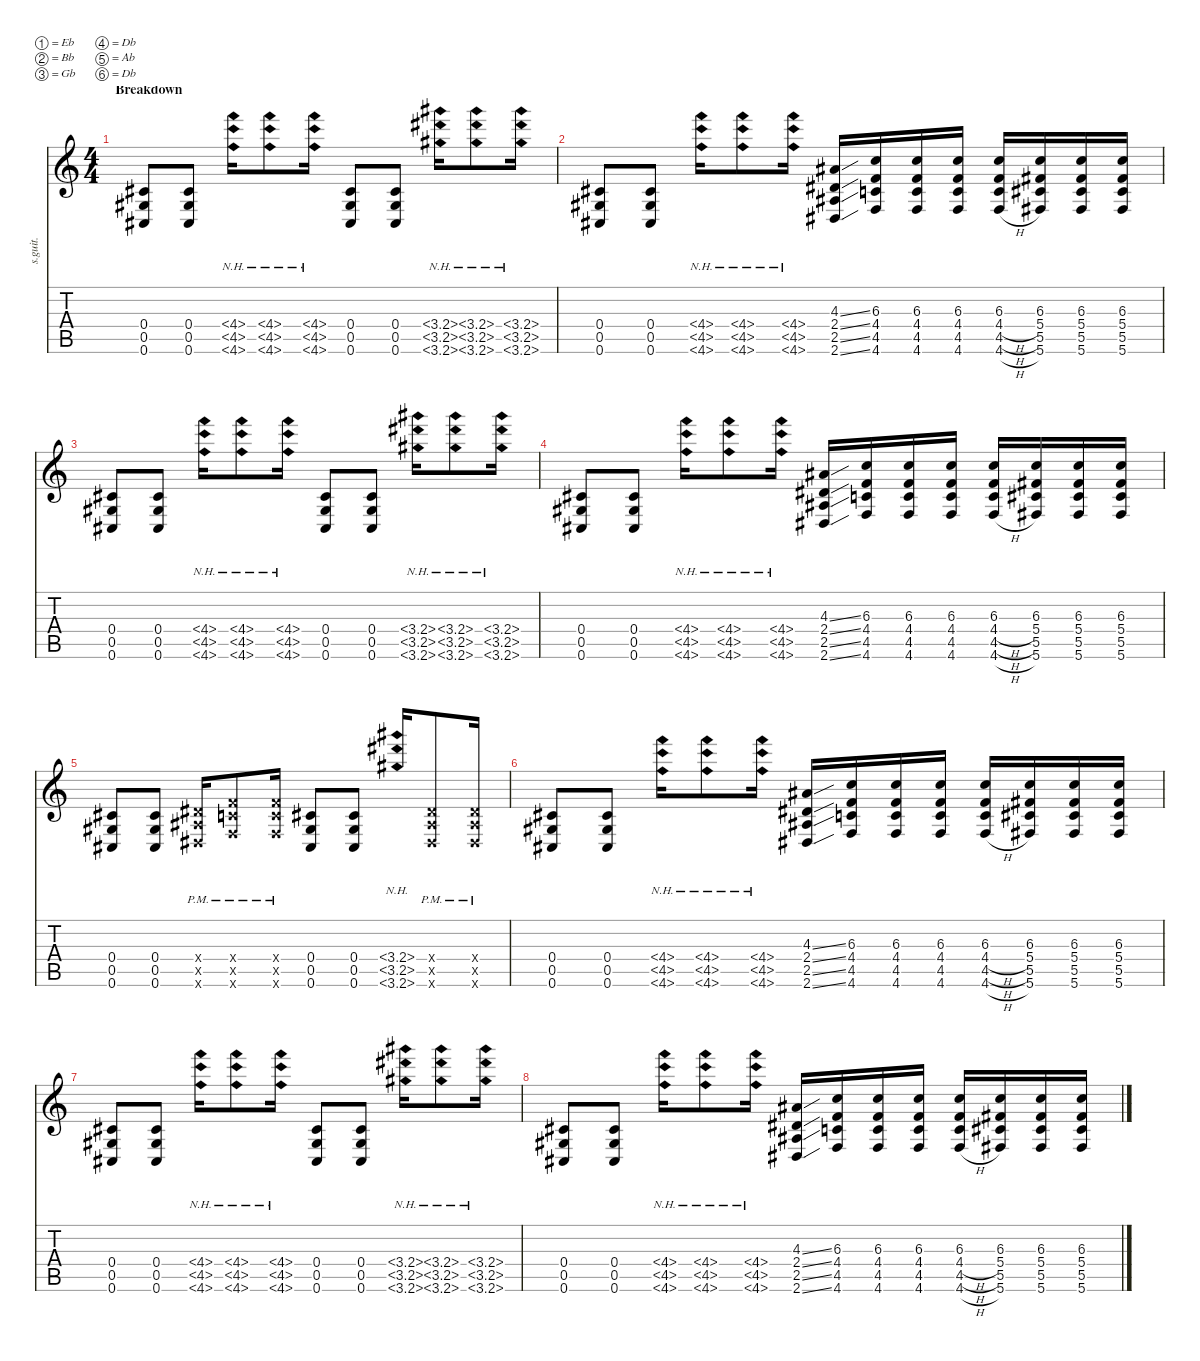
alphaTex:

\defaultSystemsLayout 4
\hideDynamics
\bracketExtendMode nobrackets
\track ("Right Track - Stephen Carpenter" "s.guit.") {instrument distortionguitar}
\staff {score tabs}
\tuning (Eb4 Bb3 Gb3 Db3 Ab2 Db2)
\ts (4 4)
\section ("" "Breakdown")
\tempo (93 hide)
\clef g2
\ks c
(0.4{acc #} 0.5{acc #} 0.6{acc #}).8{lyrics (0 "") lyrics (1 "") lyrics (2 "") lyrics (3 "") lyrics (4 "") dy fff} (0.4{acc #} 0.5{acc #} 0.6{acc #}).8{lyrics (0 "") lyrics (1 "") lyrics (2 "") lyrics (3 "") lyrics (4 "")} (4.4{nh} 4.5{nh} 4.6{nh}).16{lyrics (0 "") lyrics (1 "") lyrics (2 "") lyrics (3 "") lyrics (4 "")} (4.4{nh} 4.5{nh} 4.6{nh}).8{lyrics (0 "") lyrics (1 "") lyrics (2 "") lyrics (3 "") lyrics (4 "")} (4.4{nh} 4.5{nh} 4.6{nh}).16{lyrics (0 "") lyrics (1 "") lyrics (2 "") lyrics (3 "") lyrics (4 "")} (0.4{acc #} 0.5{acc #} 0.6{acc #}).8{lyrics (0 "") lyrics (1 "") lyrics (2 "") lyrics (3 "") lyrics (4 "")} (0.4{acc #} 0.5{acc #} 0.6{acc #}).8{lyrics (0 "") lyrics (1 "") lyrics (2 "") lyrics (3 "") lyrics (4 "")} (3.4{nh} 3.5{nh} 3.6{nh}).16{lyrics (0 "") lyrics (1 "") lyrics (2 "") lyrics (3 "") lyrics (4 "")} (3.4{nh} 3.5{nh} 3.6{nh}).8{lyrics (0 "") lyrics (1 "") lyrics (2 "") lyrics (3 "") lyrics (4 "")} (3.4{nh} 3.5{nh} 3.6{nh}).16{lyrics (0 "") lyrics (1 "") lyrics (2 "") lyrics (3 "") lyrics (4 "")} |
(0.4{acc #} 0.5{acc #} 0.6{acc #}).8{lyrics (0 "") lyrics (1 "") lyrics (2 "") lyrics (3 "") lyrics (4 "")} (0.4{acc #} 0.5{acc #} 0.6{acc #}).8{lyrics (0 "") lyrics (1 "") lyrics (2 "") lyrics (3 "") lyrics (4 "")} (4.4{nh} 4.5{nh} 4.6{nh}).16{lyrics (0 "") lyrics (1 "") lyrics (2 "") lyrics (3 "") lyrics (4 "")} (4.4{nh} 4.5{nh} 4.6{nh}).8{lyrics (0 "") lyrics (1 "") lyrics (2 "") lyrics (3 "") lyrics (4 "")} (4.4{nh} 4.5{nh} 4.6{nh}).16{lyrics (0 "") lyrics (1 "") lyrics (2 "") lyrics (3 "") lyrics (4 "")} (4.3{ss acc #} 2.4{ss acc #} 2.5{ss acc #} 2.6{ss acc #}).16{lyrics (0 "") lyrics (1 "") lyrics (2 "") lyrics (3 "") lyrics (4 "")} (6.3 4.4 4.5 4.6).16{lyrics (0 "") lyrics (1 "") lyrics (2 "") lyrics (3 "") lyrics (4 "")} (6.3 4.4 4.5 4.6).16{lyrics (0 "") lyrics (1 "") lyrics (2 "") lyrics (3 "") lyrics (4 "")} (6.3 4.4 4.5 4.6).16{lyrics (0 "") lyrics (1 "") lyrics (2 "") lyrics (3 "") lyrics (4 "")} (6.3 4.4{h} 4.5{h} 4.6{h}).16{lyrics (0 "") lyrics (1 "") lyrics (2 "") lyrics (3 "") lyrics (4 "")} (6.3 5.4{acc #} 5.5{acc #} 5.6{acc #}).16{lyrics (0 "") lyrics (1 "") lyrics (2 "") lyrics (3 "") lyrics (4 "")} (6.3 5.4{acc #} 5.5{acc #} 5.6{acc #}).16{lyrics (0 "") lyrics (1 "") lyrics (2 "") lyrics (3 "") lyrics (4 "")} (6.3 5.4{acc #} 5.5{acc #} 5.6{acc #}).16{lyrics (0 "") lyrics (1 "") lyrics (2 "") lyrics (3 "") lyrics (4 "")} |
(0.4{acc #} 0.5{acc #} 0.6{acc #}).8{lyrics (0 "") lyrics (1 "") lyrics (2 "") lyrics (3 "") lyrics (4 "")} (0.4{acc #} 0.5{acc #} 0.6{acc #}).8{lyrics (0 "") lyrics (1 "") lyrics (2 "") lyrics (3 "") lyrics (4 "")} (4.4{nh} 4.5{nh} 4.6{nh}).16{lyrics (0 "") lyrics (1 "") lyrics (2 "") lyrics (3 "") lyrics (4 "")} (4.4{nh} 4.5{nh} 4.6{nh}).8{lyrics (0 "") lyrics (1 "") lyrics (2 "") lyrics (3 "") lyrics (4 "")} (4.4{nh} 4.5{nh} 4.6{nh}).16{lyrics (0 "") lyrics (1 "") lyrics (2 "") lyrics (3 "") lyrics (4 "")} (0.4{acc #} 0.5{acc #} 0.6{acc #}).8{lyrics (0 "") lyrics (1 "") lyrics (2 "") lyrics (3 "") lyrics (4 "")} (0.4{acc #} 0.5{acc #} 0.6{acc #}).8{lyrics (0 "") lyrics (1 "") lyrics (2 "") lyrics (3 "") lyrics (4 "")} (3.4{nh} 3.5{nh} 3.6{nh}).16{lyrics (0 "") lyrics (1 "") lyrics (2 "") lyrics (3 "") lyrics (4 "")} (3.4{nh} 3.5{nh} 3.6{nh}).8{lyrics (0 "") lyrics (1 "") lyrics (2 "") lyrics (3 "") lyrics (4 "")} (3.4{nh} 3.5{nh} 3.6{nh}).16{lyrics (0 "") lyrics (1 "") lyrics (2 "") lyrics (3 "") lyrics (4 "")} |
(0.4{acc #} 0.5{acc #} 0.6{acc #}).8{lyrics (0 "") lyrics (1 "") lyrics (2 "") lyrics (3 "") lyrics (4 "")} (0.4{acc #} 0.5{acc #} 0.6{acc #}).8{lyrics (0 "") lyrics (1 "") lyrics (2 "") lyrics (3 "") lyrics (4 "")} (4.4{nh} 4.5{nh} 4.6{nh}).16{lyrics (0 "") lyrics (1 "") lyrics (2 "") lyrics (3 "") lyrics (4 "")} (4.4{nh} 4.5{nh} 4.6{nh}).8{lyrics (0 "") lyrics (1 "") lyrics (2 "") lyrics (3 "") lyrics (4 "")} (4.4{nh} 4.5{nh} 4.6{nh}).16{lyrics (0 "") lyrics (1 "") lyrics (2 "") lyrics (3 "") lyrics (4 "")} (4.3{ss acc #} 2.4{ss acc #} 2.5{ss acc #} 2.6{ss acc #}).16{lyrics (0 "") lyrics (1 "") lyrics (2 "") lyrics (3 "") lyrics (4 "")} (6.3 4.4 4.5 4.6).16{lyrics (0 "") lyrics (1 "") lyrics (2 "") lyrics (3 "") lyrics (4 "")} (6.3 4.4 4.5 4.6).16{lyrics (0 "") lyrics (1 "") lyrics (2 "") lyrics (3 "") lyrics (4 "")} (6.3 4.4 4.5 4.6).16{lyrics (0 "") lyrics (1 "") lyrics (2 "") lyrics (3 "") lyrics (4 "")} (6.3 4.4{h} 4.5{h} 4.6{h}).16{lyrics (0 "") lyrics (1 "") lyrics (2 "") lyrics (3 "") lyrics (4 "")} (6.3 5.4{acc #} 5.5{acc #} 5.6{acc #}).16{lyrics (0 "") lyrics (1 "") lyrics (2 "") lyrics (3 "") lyrics (4 "")} (6.3 5.4{acc #} 5.5{acc #} 5.6{acc #}).16{lyrics (0 "") lyrics (1 "") lyrics (2 "") lyrics (3 "") lyrics (4 "")} (6.3 5.4{acc #} 5.5{acc #} 5.6{acc #}).16{lyrics (0 "") lyrics (1 "") lyrics (2 "") lyrics (3 "") lyrics (4 "")} |
(0.4{acc #} 0.5{acc #} 0.6{acc #}).8{lyrics (0 "") lyrics (1 "") lyrics (2 "") lyrics (3 "") lyrics (4 "")} (0.4{acc #} 0.5{acc #} 0.6{acc #}).8{lyrics (0 "") lyrics (1 "") lyrics (2 "") lyrics (3 "") lyrics (4 "")} (2.4{pm x acc #} 2.5{pm x acc #} 2.6{pm x acc #}).16{lyrics (0 "") lyrics (1 "") lyrics (2 "") lyrics (3 "") lyrics (4 "")} (4.4{pm x} 4.5{pm x} 4.6{pm x}).8{lyrics (0 "") lyrics (1 "") lyrics (2 "") lyrics (3 "") lyrics (4 "")} (4.4{pm x} 4.5{pm x} 4.6{pm x}).16{lyrics (0 "") lyrics (1 "") lyrics (2 "") lyrics (3 "") lyrics (4 "")} (0.4{acc #} 0.5{acc #} 0.6{acc #}).8{lyrics (0 "") lyrics (1 "") lyrics (2 "") lyrics (3 "") lyrics (4 "")} (0.4{acc #} 0.5{acc #} 0.6{acc #}).8{lyrics (0 "") lyrics (1 "") lyrics (2 "") lyrics (3 "") lyrics (4 "")} (3.4{nh} 3.5{nh} 3.6{nh}).16{lyrics (0 "") lyrics (1 "") lyrics (2 "") lyrics (3 "") lyrics (4 "")} (2.4{pm x acc #} 2.5{pm x acc #} 2.6{pm x acc #}).8{lyrics (0 "") lyrics (1 "") lyrics (2 "") lyrics (3 "") lyrics (4 "")} (2.4{pm x acc #} 2.5{pm x acc #} 2.6{pm x acc #}).16{lyrics (0 "") lyrics (1 "") lyrics (2 "") lyrics (3 "") lyrics (4 "")} |
(0.4{acc #} 0.5{acc #} 0.6{acc #}).8{lyrics (0 "") lyrics (1 "") lyrics (2 "") lyrics (3 "") lyrics (4 "")} (0.4{acc #} 0.5{acc #} 0.6{acc #}).8{lyrics (0 "") lyrics (1 "") lyrics (2 "") lyrics (3 "") lyrics (4 "")} (4.4{nh} 4.5{nh} 4.6{nh}).16{lyrics (0 "") lyrics (1 "") lyrics (2 "") lyrics (3 "") lyrics (4 "")} (4.4{nh} 4.5{nh} 4.6{nh}).8{lyrics (0 "") lyrics (1 "") lyrics (2 "") lyrics (3 "") lyrics (4 "")} (4.4{nh} 4.5{nh} 4.6{nh}).16{lyrics (0 "") lyrics (1 "") lyrics (2 "") lyrics (3 "") lyrics (4 "")} (4.3{ss acc #} 2.4{ss acc #} 2.5{ss acc #} 2.6{ss acc #}).16{lyrics (0 "") lyrics (1 "") lyrics (2 "") lyrics (3 "") lyrics (4 "")} (6.3 4.4 4.5 4.6).16{lyrics (0 "") lyrics (1 "") lyrics (2 "") lyrics (3 "") lyrics (4 "")} (6.3 4.4 4.5 4.6).16{lyrics (0 "") lyrics (1 "") lyrics (2 "") lyrics (3 "") lyrics (4 "")} (6.3 4.4 4.5 4.6).16{lyrics (0 "") lyrics (1 "") lyrics (2 "") lyrics (3 "") lyrics (4 "")} (6.3 4.4{h} 4.5{h} 4.6{h}).16{lyrics (0 "") lyrics (1 "") lyrics (2 "") lyrics (3 "") lyrics (4 "")} (6.3 5.4{acc #} 5.5{acc #} 5.6{acc #}).16{lyrics (0 "") lyrics (1 "") lyrics (2 "") lyrics (3 "") lyrics (4 "")} (6.3 5.4{acc #} 5.5{acc #} 5.6{acc #}).16{lyrics (0 "") lyrics (1 "") lyrics (2 "") lyrics (3 "") lyrics (4 "")} (6.3 5.4{acc #} 5.5{acc #} 5.6{acc #}).16{lyrics (0 "") lyrics (1 "") lyrics (2 "") lyrics (3 "") lyrics (4 "")} |
(0.4{acc #} 0.5{acc #} 0.6{acc #}).8{lyrics (0 "") lyrics (1 "") lyrics (2 "") lyrics (3 "") lyrics (4 "")} (0.4{acc #} 0.5{acc #} 0.6{acc #}).8{lyrics (0 "") lyrics (1 "") lyrics (2 "") lyrics (3 "") lyrics (4 "")} (4.4{nh} 4.5{nh} 4.6{nh}).16{lyrics (0 "") lyrics (1 "") lyrics (2 "") lyrics (3 "") lyrics (4 "")} (4.4{nh} 4.5{nh} 4.6{nh}).8{lyrics (0 "") lyrics (1 "") lyrics (2 "") lyrics (3 "") lyrics (4 "")} (4.4{nh} 4.5{nh} 4.6{nh}).16{lyrics (0 "") lyrics (1 "") lyrics (2 "") lyrics (3 "") lyrics (4 "")} (0.4{acc #} 0.5{acc #} 0.6{acc #}).8{lyrics (0 "") lyrics (1 "") lyrics (2 "") lyrics (3 "") lyrics (4 "")} (0.4{acc #} 0.5{acc #} 0.6{acc #}).8{lyrics (0 "") lyrics (1 "") lyrics (2 "") lyrics (3 "") lyrics (4 "")} (3.4{nh} 3.5{nh} 3.6{nh}).16{lyrics (0 "") lyrics (1 "") lyrics (2 "") lyrics (3 "") lyrics (4 "")} (3.4{nh} 3.5{nh} 3.6{nh}).8{lyrics (0 "") lyrics (1 "") lyrics (2 "") lyrics (3 "") lyrics (4 "")} (3.4{nh} 3.5{nh} 3.6{nh}).16{lyrics (0 "") lyrics (1 "") lyrics (2 "") lyrics (3 "") lyrics (4 "")} |
(0.4{acc #} 0.5{acc #} 0.6{acc #}).8{lyrics (0 "") lyrics (1 "") lyrics (2 "") lyrics (3 "") lyrics (4 "")} (0.4{acc #} 0.5{acc #} 0.6{acc #}).8{lyrics (0 "") lyrics (1 "") lyrics (2 "") lyrics (3 "") lyrics (4 "")} (4.4{nh} 4.5{nh} 4.6{nh}).16{lyrics (0 "") lyrics (1 "") lyrics (2 "") lyrics (3 "") lyrics (4 "")} (4.4{nh} 4.5{nh} 4.6{nh}).8{lyrics (0 "") lyrics (1 "") lyrics (2 "") lyrics (3 "") lyrics (4 "")} (4.4{nh} 4.5{nh} 4.6{nh}).16{lyrics (0 "") lyrics (1 "") lyrics (2 "") lyrics (3 "") lyrics (4 "")} (4.3{ss acc #} 2.4{ss acc #} 2.5{ss acc #} 2.6{ss acc #}).16{lyrics (0 "") lyrics (1 "") lyrics (2 "") lyrics (3 "") lyrics (4 "")} (6.3 4.4 4.5 4.6).16{lyrics (0 "") lyrics (1 "") lyrics (2 "") lyrics (3 "") lyrics (4 "")} (6.3 4.4 4.5 4.6).16{lyrics (0 "") lyrics (1 "") lyrics (2 "") lyrics (3 "") lyrics (4 "")} (6.3 4.4 4.5 4.6).16{lyrics (0 "") lyrics (1 "") lyrics (2 "") lyrics (3 "") lyrics (4 "")} (6.3 4.4{h} 4.5{h} 4.6{h}).16{lyrics (0 "") lyrics (1 "") lyrics (2 "") lyrics (3 "") lyrics (4 "")} (6.3 5.4{acc #} 5.5{acc #} 5.6{acc #}).16{lyrics (0 "") lyrics (1 "") lyrics (2 "") lyrics (3 "") lyrics (4 "")} (6.3 5.4{acc #} 5.5{acc #} 5.6{acc #}).16{lyrics (0 "") lyrics (1 "") lyrics (2 "") lyrics (3 "") lyrics (4 "")} (6.3 5.4{acc #} 5.5{acc #} 5.6{acc #}).16{lyrics (0 "") lyrics (1 "") lyrics (2 "") lyrics (3 "") lyrics (4 "")}
